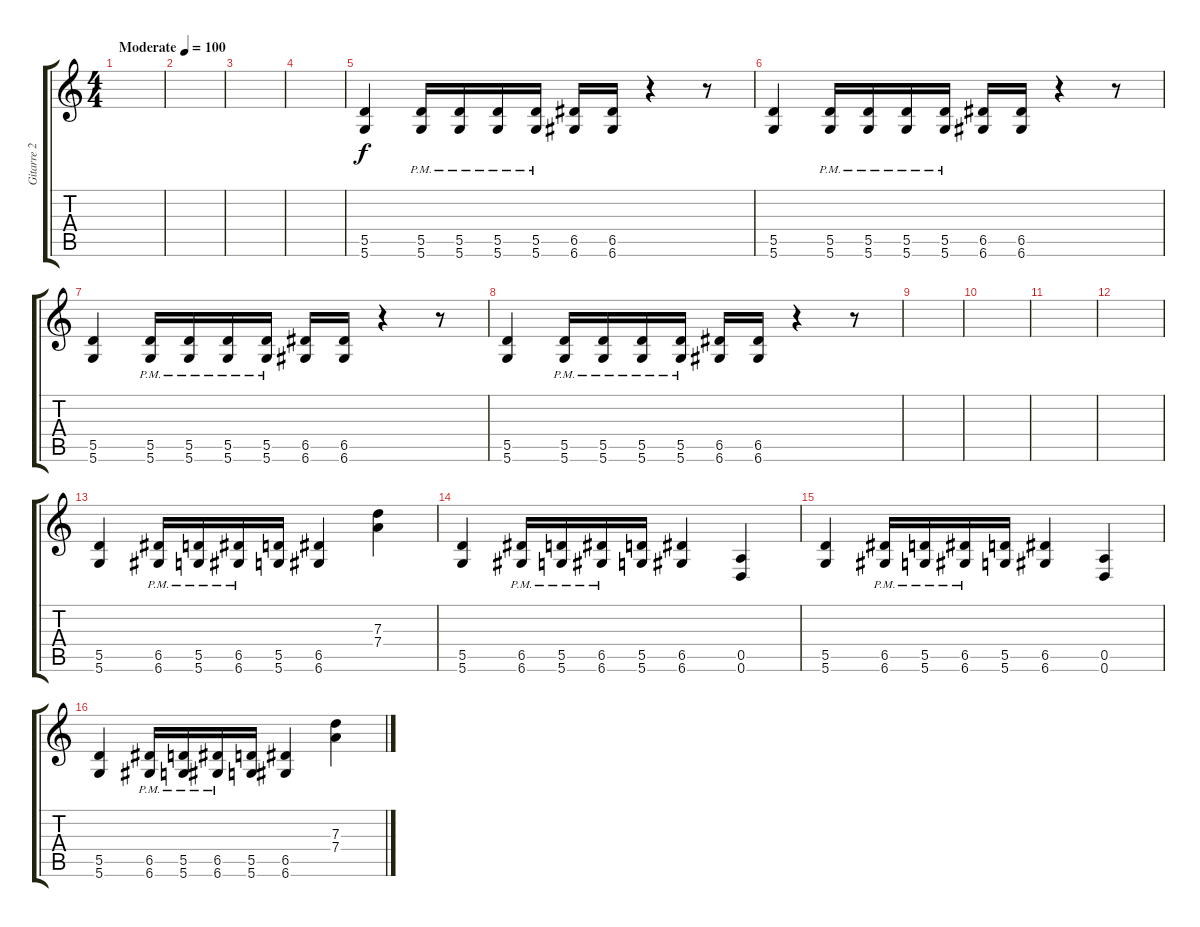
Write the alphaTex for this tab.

\track ("Gitarre 2" "Gitarre 2") {instrument overdrivenguitar}
\staff {score tabs}
\tuning (E4 B3 G3 D3 A2 D2) {hide}
\ts (4 4)
\tempo (100 "Moderate")
\clef g2
\ks c
|
|
|
|
(5.5 5.6).4 (5.5{pm} 5.6{pm}).16 (5.5{pm} 5.6{pm}).16 (5.5{pm} 5.6{pm}).16 (5.5{pm} 5.6{pm}).16 (6.5 6.6).16 (6.5 6.6).16 r.4 r.8 |
(5.5 5.6).4 (5.5{pm} 5.6{pm}).16 (5.5{pm} 5.6{pm}).16 (5.5{pm} 5.6{pm}).16 (5.5{pm} 5.6{pm}).16 (6.5 6.6).16 (6.5 6.6).16 r.4 r.8 |
(5.5 5.6).4 (5.5{pm} 5.6{pm}).16 (5.5{pm} 5.6{pm}).16 (5.5{pm} 5.6{pm}).16 (5.5{pm} 5.6{pm}).16 (6.5 6.6).16 (6.5 6.6).16 r.4 r.8 |
(5.5 5.6).4 (5.5{pm} 5.6{pm}).16 (5.5{pm} 5.6{pm}).16 (5.5{pm} 5.6{pm}).16 (5.5{pm} 5.6{pm}).16 (6.5 6.6).16 (6.5 6.6).16 r.4 r.8 |
|
|
|
|
(5.5 5.6).4 (6.5{pm} 6.6{pm}).16 (5.5{pm} 5.6{pm}).16 (6.5{pm} 6.6{pm}).16 (5.5 5.6).16 (6.5 6.6).4 (7.3 7.4).4 |
(5.5 5.6).4 (6.5{pm} 6.6{pm}).16 (5.5{pm} 5.6{pm}).16 (6.5{pm} 6.6{pm}).16 (5.5 5.6).16 (6.5 6.6).4 (0.5 0.6).4 |
(5.5 5.6).4 (6.5{pm} 6.6{pm}).16 (5.5{pm} 5.6{pm}).16 (6.5{pm} 6.6{pm}).16 (5.5 5.6).16 (6.5 6.6).4 (0.5 0.6).4 |
(5.5 5.6).4 (6.5{pm} 6.6{pm}).16 (5.5{pm} 5.6{pm}).16 (6.5{pm} 6.6{pm}).16 (5.5 5.6).16 (6.5 6.6).4 (7.3 7.4).4
